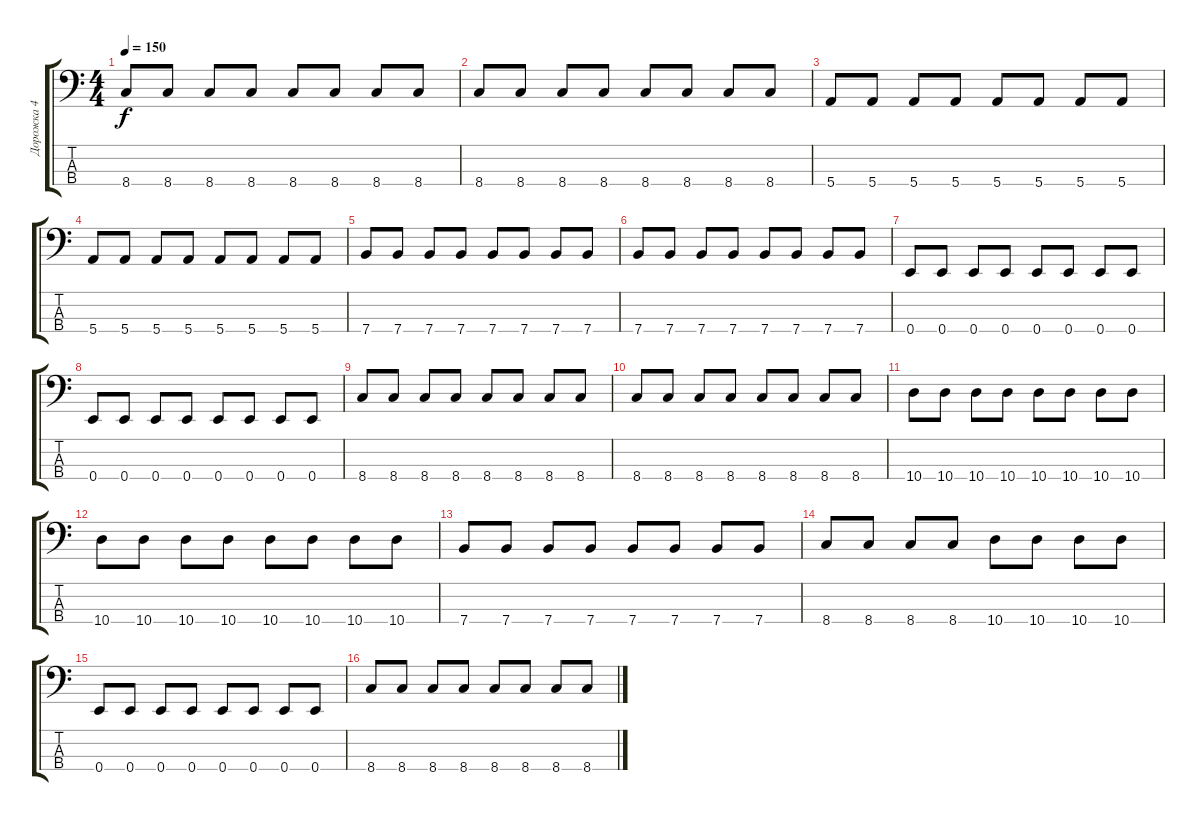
\track ("Дорожка 4" "Дорожка 4") {instrument electricbassfinger}
\staff {score tabs}
\tuning (G2 D2 A1 E1) {hide}
\ts (4 4)
\tempo 150
\clef f4
\ks c
8.4.8{dy f} 8.4.8 8.4.8 8.4.8 8.4.8 8.4.8 8.4.8 8.4.8 |
8.4.8 8.4.8 8.4.8 8.4.8 8.4.8 8.4.8 8.4.8 8.4.8 |
5.4.8 5.4.8 5.4.8 5.4.8 5.4.8 5.4.8 5.4.8 5.4.8 |
5.4.8 5.4.8 5.4.8 5.4.8 5.4.8 5.4.8 5.4.8 5.4.8 |
7.4.8 7.4.8 7.4.8 7.4.8 7.4.8 7.4.8 7.4.8 7.4.8 |
7.4.8 7.4.8 7.4.8 7.4.8 7.4.8 7.4.8 7.4.8 7.4.8 |
0.4.8 0.4.8 0.4.8 0.4.8 0.4.8 0.4.8 0.4.8 0.4.8 |
0.4.8 0.4.8 0.4.8 0.4.8 0.4.8 0.4.8 0.4.8 0.4.8 |
8.4.8 8.4.8 8.4.8 8.4.8 8.4.8 8.4.8 8.4.8 8.4.8 |
8.4.8 8.4.8 8.4.8 8.4.8 8.4.8 8.4.8 8.4.8 8.4.8 |
10.4.8 10.4.8 10.4.8 10.4.8 10.4.8 10.4.8 10.4.8 10.4.8 |
10.4.8 10.4.8 10.4.8 10.4.8 10.4.8 10.4.8 10.4.8 10.4.8 |
7.4.8 7.4.8 7.4.8 7.4.8 7.4.8 7.4.8 7.4.8 7.4.8 |
8.4.8 8.4.8 8.4.8 8.4.8 10.4.8 10.4.8 10.4.8 10.4.8 |
0.4.8 0.4.8 0.4.8 0.4.8 0.4.8 0.4.8 0.4.8 0.4.8 |
8.4.8 8.4.8 8.4.8 8.4.8 8.4.8 8.4.8 8.4.8 8.4.8
